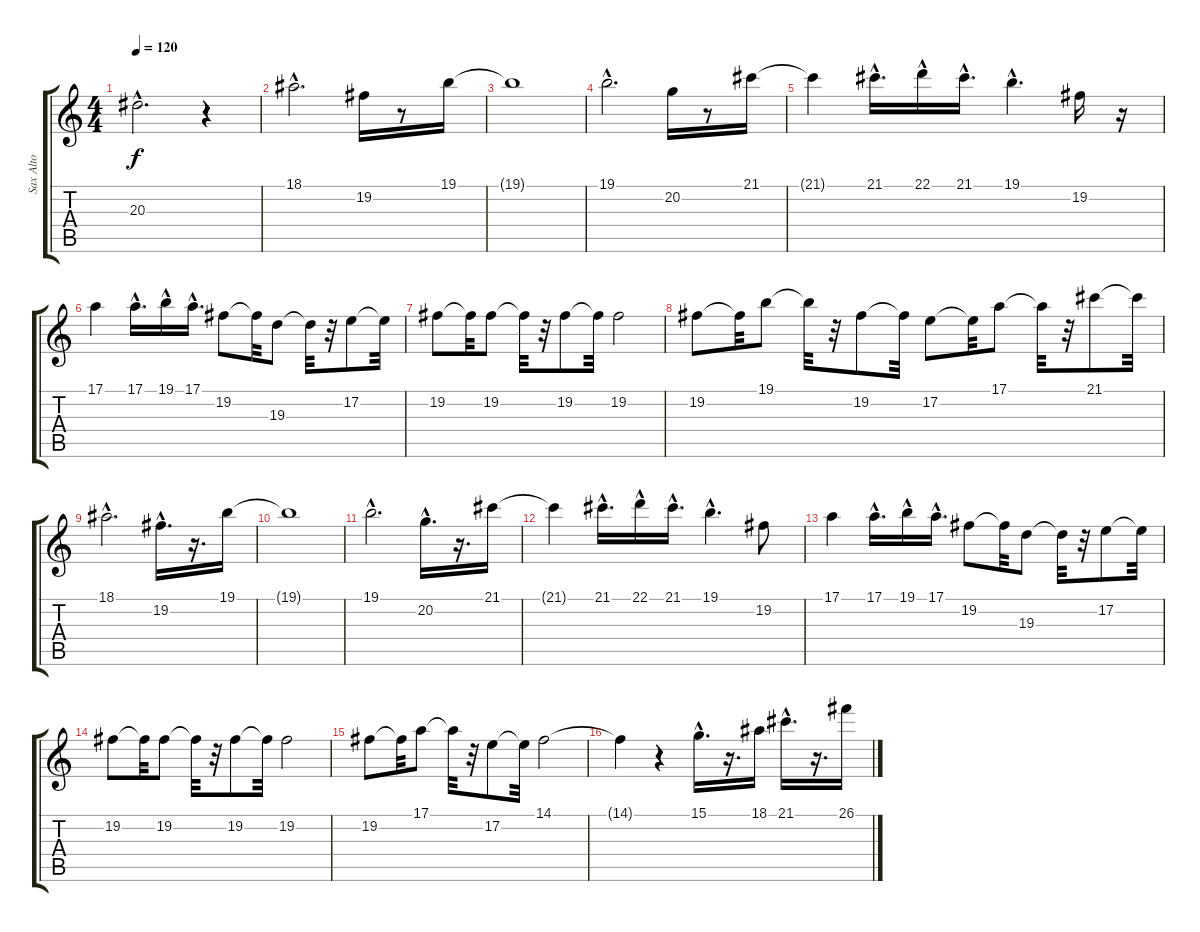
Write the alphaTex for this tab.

\track ("Sax Alto" "Sax Alto") {instrument altosax}
\staff {score tabs}
\tuning (E4 B3 G3 D3 A2 E2) {hide}
\ts (4 4)
\tempo 120
\clef g2
\ks c
20.3{hac t}.2{d dy f} r.4 |
18.1{hac}.2{d} 19.2.16 r.8 19.1.16 |
19.1{t}.1 |
19.1{hac}.2{d} 20.2.16 r.8 21.1.16 |
21.1{t}.4 21.1{hac}.16{d} 22.1{hac}.16 21.1{hac}.16{d} 19.1{hac}.4{d} 19.2.16 r.16 |
17.1.4 17.1{hac}.16{d} 19.1{hac}.16 17.1{hac}.16{d} 19.2.8 19.2{t}.32 19.3.8 19.3{t}.32 r.32 17.2.8 17.2{t}.32 |
19.2.8 19.2{t}.32 19.2.8 19.2{t}.32 r.32 19.2.8 19.2{t}.32 19.2.2 |
19.2.8 19.2{t}.32 19.1.8 19.1{t}.32 r.32 19.2.8 19.2{t}.32 17.2.8 17.2{t}.32 17.1.8 17.1{t}.32 r.32 21.1.8 21.1{t}.32 |
18.1{hac}.2{d} 19.2{hac}.16{d} r.16{d} 19.1.16 |
19.1{t}.1 |
19.1{hac}.2{d} 20.2{hac}.16{d} r.16{d} 21.1.16 |
21.1{t}.4 21.1{hac}.16{d} 22.1{hac}.16 21.1{hac}.16{d} 19.1{hac}.4{d} 19.2.8 |
17.1.4 17.1{hac}.16{d} 19.1{hac}.16 17.1{hac}.16{d} 19.2.8 19.2{t}.32 19.3.8 19.3{t}.32 r.32 17.2.8 17.2{t}.32 |
19.2.8 19.2{t}.32 19.2.8 19.2{t}.32 r.32 19.2.8 19.2{t}.32 19.2.2 |
19.2.8 19.2{t}.32 17.1.8 17.1{t}.32 r.32 17.2.8 17.2{t}.32 14.1.2 |
14.1{t}.4 r.4 15.1{hac}.16{d} r.16{d} 18.1.16 21.1{hac}.16{d} r.16{d} 26.1.16
